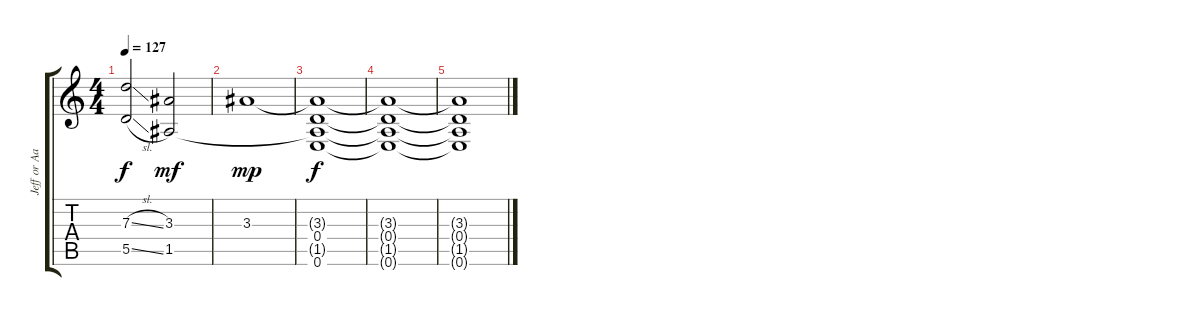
\track ("Jeff or Aaron" "Jeff or Aa") {instrument distortionguitar}
\staff {score tabs}
\tuning (E4 B3 G3 D3 A2 E2) {hide}
\ts (4 4)
\tempo 127
\clef g2
\ks c
(7.3{sl} 5.5{sl}).2{dy f} (3.3 1.5).2{dy mf} |
3.3.1{dy mp} |
(3.3{t} 0.4{t} 1.5{t} 0.6{t}).1{dy f} |
(3.3{t} 0.4{t} 1.5{t} 0.6{t}).1 |
(3.3{t} 0.4{t} 1.5{t} 0.6{t}).1
